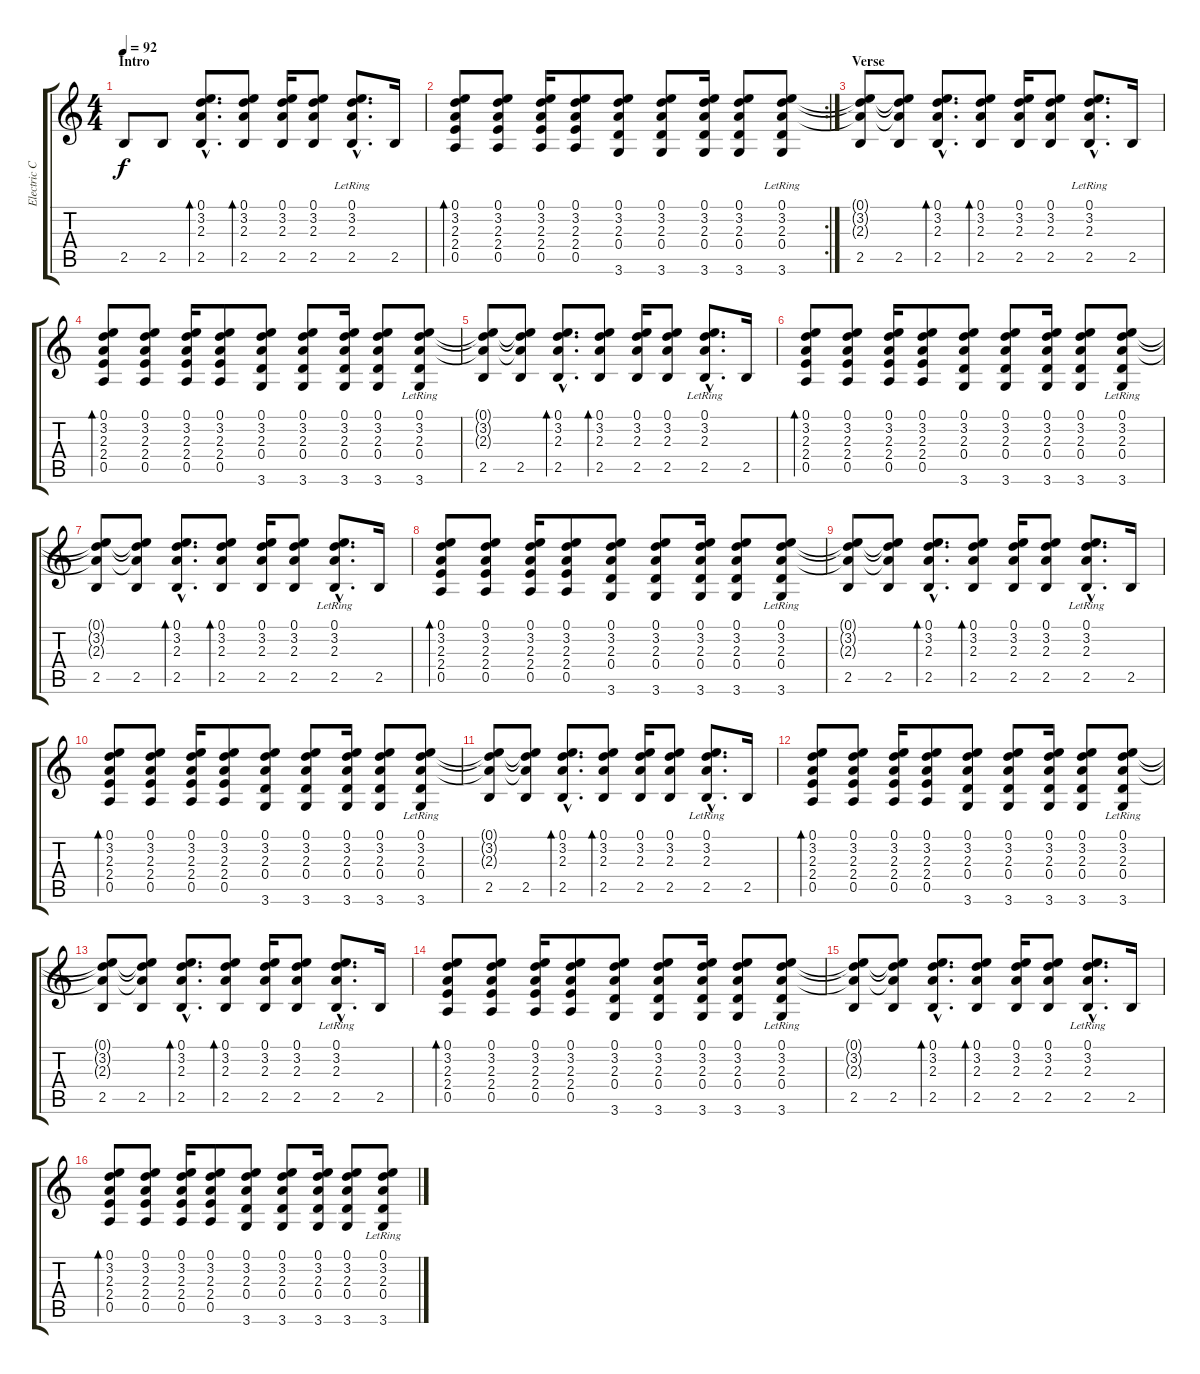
\track ("Electric Clean/Distortion (Guitar 2)" "Electric C") {instrument electricguitarclean}
\staff {score tabs}
\tuning (E4 B3 G3 D3 A2 E2) {hide}
\ts (4 4)
\section ("" "Intro")
\tempo 92
\clef g2
\ks c
2.5.8{dy f instrument electricguitarclean} 2.5.8 (0.1{hac} 3.2{hac} 2.3{hac} 2.5{hac}).8{d bd 60} (0.1 3.2 2.3 2.5).8{bd 60} (0.1 3.2 2.3 2.5).16 (0.1 3.2 2.3 2.5).8 (0.1{hac lr} 3.2{hac lr} 2.3{hac lr} 2.5{hac}).8{d} 2.5.16 |
\rc 2
(0.1 3.2 2.3 2.4 0.5).8{bd 60} (0.1 3.2 2.3 2.4 0.5).8 (0.1 3.2 2.3 2.4 0.5).16 (0.1 3.2 2.3 2.4 0.5).8 (0.1 3.2 2.3 0.4 3.6).8 (0.1 3.2 2.3 0.4 3.6).8 (0.1 3.2 2.3 0.4 3.6).16 (0.1 3.2 2.3 0.4 3.6).8 (0.1{lr} 3.2{lr} 2.3{lr} 0.4{lr} 3.6).8 |
\section ("" "Verse")
(0.1{t} 3.2{t} 2.3{t} 2.5).8 (0.1{t} 3.2{t} 2.3{t} 2.5).8 (0.1{hac} 3.2{hac} 2.3{hac} 2.5{hac}).8{d bd 60} (0.1 3.2 2.3 2.5).8{bd 60} (0.1 3.2 2.3 2.5).16 (0.1 3.2 2.3 2.5).8 (0.1{hac lr} 3.2{hac lr} 2.3{hac lr} 2.5{hac}).8{d} 2.5.16 |
(0.1 3.2 2.3 2.4 0.5).8{bd 60} (0.1 3.2 2.3 2.4 0.5).8 (0.1 3.2 2.3 2.4 0.5).16 (0.1 3.2 2.3 2.4 0.5).8 (0.1 3.2 2.3 0.4 3.6).8 (0.1 3.2 2.3 0.4 3.6).8 (0.1 3.2 2.3 0.4 3.6).16 (0.1 3.2 2.3 0.4 3.6).8 (0.1{lr} 3.2{lr} 2.3{lr} 0.4{lr} 3.6).8 |
(0.1{t} 3.2{t} 2.3{t} 2.5).8 (0.1{t} 3.2{t} 2.3{t} 2.5).8 (0.1{hac} 3.2{hac} 2.3{hac} 2.5{hac}).8{d bd 60} (0.1 3.2 2.3 2.5).8{bd 60} (0.1 3.2 2.3 2.5).16 (0.1 3.2 2.3 2.5).8 (0.1{hac lr} 3.2{hac lr} 2.3{hac lr} 2.5{hac}).8{d} 2.5.16 |
(0.1 3.2 2.3 2.4 0.5).8{bd 60} (0.1 3.2 2.3 2.4 0.5).8 (0.1 3.2 2.3 2.4 0.5).16 (0.1 3.2 2.3 2.4 0.5).8 (0.1 3.2 2.3 0.4 3.6).8 (0.1 3.2 2.3 0.4 3.6).8 (0.1 3.2 2.3 0.4 3.6).16 (0.1 3.2 2.3 0.4 3.6).8 (0.1{lr} 3.2{lr} 2.3{lr} 0.4{lr} 3.6).8 |
(0.1{t} 3.2{t} 2.3{t} 2.5).8 (0.1{t} 3.2{t} 2.3{t} 2.5).8 (0.1{hac} 3.2{hac} 2.3{hac} 2.5{hac}).8{d bd 60} (0.1 3.2 2.3 2.5).8{bd 60} (0.1 3.2 2.3 2.5).16 (0.1 3.2 2.3 2.5).8 (0.1{hac lr} 3.2{hac lr} 2.3{hac lr} 2.5{hac}).8{d} 2.5.16 |
(0.1 3.2 2.3 2.4 0.5).8{bd 60} (0.1 3.2 2.3 2.4 0.5).8 (0.1 3.2 2.3 2.4 0.5).16 (0.1 3.2 2.3 2.4 0.5).8 (0.1 3.2 2.3 0.4 3.6).8 (0.1 3.2 2.3 0.4 3.6).8 (0.1 3.2 2.3 0.4 3.6).16 (0.1 3.2 2.3 0.4 3.6).8 (0.1{lr} 3.2{lr} 2.3{lr} 0.4{lr} 3.6).8 |
(0.1{t} 3.2{t} 2.3{t} 2.5).8 (0.1{t} 3.2{t} 2.3{t} 2.5).8 (0.1{hac} 3.2{hac} 2.3{hac} 2.5{hac}).8{d bd 60} (0.1 3.2 2.3 2.5).8{bd 60} (0.1 3.2 2.3 2.5).16 (0.1 3.2 2.3 2.5).8 (0.1{hac lr} 3.2{hac lr} 2.3{hac lr} 2.5{hac}).8{d} 2.5.16 |
(0.1 3.2 2.3 2.4 0.5).8{bd 60} (0.1 3.2 2.3 2.4 0.5).8 (0.1 3.2 2.3 2.4 0.5).16 (0.1 3.2 2.3 2.4 0.5).8 (0.1 3.2 2.3 0.4 3.6).8 (0.1 3.2 2.3 0.4 3.6).8 (0.1 3.2 2.3 0.4 3.6).16 (0.1 3.2 2.3 0.4 3.6).8 (0.1{lr} 3.2{lr} 2.3{lr} 0.4{lr} 3.6).8 |
(0.1{t} 3.2{t} 2.3{t} 2.5).8 (0.1{t} 3.2{t} 2.3{t} 2.5).8 (0.1{hac} 3.2{hac} 2.3{hac} 2.5{hac}).8{d bd 60} (0.1 3.2 2.3 2.5).8{bd 60} (0.1 3.2 2.3 2.5).16 (0.1 3.2 2.3 2.5).8 (0.1{hac lr} 3.2{hac lr} 2.3{hac lr} 2.5{hac}).8{d} 2.5.16 |
(0.1 3.2 2.3 2.4 0.5).8{bd 60} (0.1 3.2 2.3 2.4 0.5).8 (0.1 3.2 2.3 2.4 0.5).16 (0.1 3.2 2.3 2.4 0.5).8 (0.1 3.2 2.3 0.4 3.6).8 (0.1 3.2 2.3 0.4 3.6).8 (0.1 3.2 2.3 0.4 3.6).16 (0.1 3.2 2.3 0.4 3.6).8 (0.1{lr} 3.2{lr} 2.3{lr} 0.4{lr} 3.6).8 |
(0.1{t} 3.2{t} 2.3{t} 2.5).8 (0.1{t} 3.2{t} 2.3{t} 2.5).8 (0.1{hac} 3.2{hac} 2.3{hac} 2.5{hac}).8{d bd 60} (0.1 3.2 2.3 2.5).8{bd 60} (0.1 3.2 2.3 2.5).16 (0.1 3.2 2.3 2.5).8 (0.1{hac lr} 3.2{hac lr} 2.3{hac lr} 2.5{hac}).8{d} 2.5.16 |
(0.1 3.2 2.3 2.4 0.5).8{bd 60} (0.1 3.2 2.3 2.4 0.5).8 (0.1 3.2 2.3 2.4 0.5).16 (0.1 3.2 2.3 2.4 0.5).8 (0.1 3.2 2.3 0.4 3.6).8 (0.1 3.2 2.3 0.4 3.6).8 (0.1 3.2 2.3 0.4 3.6).16 (0.1 3.2 2.3 0.4 3.6).8 (0.1{lr} 3.2{lr} 2.3{lr} 0.4{lr} 3.6).8 |
(0.1{t} 3.2{t} 2.3{t} 2.5).8 (0.1{t} 3.2{t} 2.3{t} 2.5).8 (0.1{hac} 3.2{hac} 2.3{hac} 2.5{hac}).8{d bd 60} (0.1 3.2 2.3 2.5).8{bd 60} (0.1 3.2 2.3 2.5).16 (0.1 3.2 2.3 2.5).8 (0.1{hac lr} 3.2{hac lr} 2.3{hac lr} 2.5{hac}).8{d} 2.5.16 |
(0.1 3.2 2.3 2.4 0.5).8{bd 60} (0.1 3.2 2.3 2.4 0.5).8 (0.1 3.2 2.3 2.4 0.5).16 (0.1 3.2 2.3 2.4 0.5).8 (0.1 3.2 2.3 0.4 3.6).8 (0.1 3.2 2.3 0.4 3.6).8 (0.1 3.2 2.3 0.4 3.6).16 (0.1 3.2 2.3 0.4 3.6).8 (0.1{lr} 3.2{lr} 2.3{lr} 0.4{lr} 3.6).8
